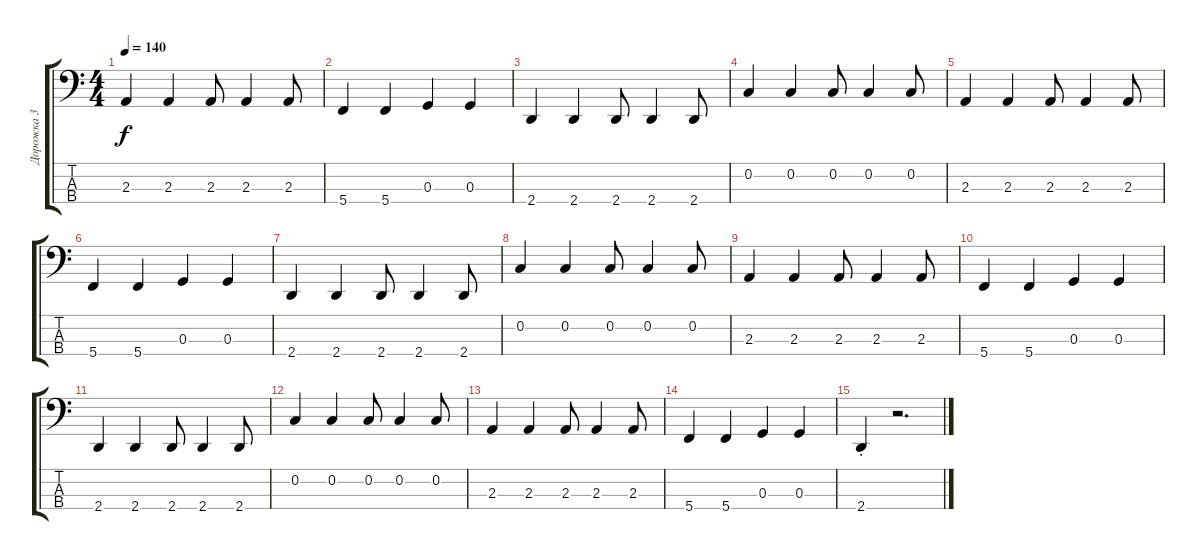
\track ("Дорожка 3" "Дорожка 3") {instrument electricbassfinger}
\staff {score tabs}
\tuning (F2 C2 G1 C1) {hide}
\ts (4 4)
\tempo 140
\clef f4
\ks c
2.3.4{dy f} 2.3.4 2.3.8 2.3.4 2.3.8 |
5.4.4 5.4.4 0.3.4 0.3.4 |
2.4.4 2.4.4 2.4.8 2.4.4 2.4.8 |
0.2.4 0.2.4 0.2.8 0.2.4 0.2.8 |
2.3.4 2.3.4 2.3.8 2.3.4 2.3.8 |
5.4.4 5.4.4 0.3.4 0.3.4 |
2.4.4 2.4.4 2.4.8 2.4.4 2.4.8 |
0.2.4 0.2.4 0.2.8 0.2.4 0.2.8 |
2.3.4 2.3.4 2.3.8 2.3.4 2.3.8 |
5.4.4 5.4.4 0.3.4 0.3.4 |
2.4.4 2.4.4 2.4.8 2.4.4 2.4.8 |
0.2.4 0.2.4 0.2.8 0.2.4 0.2.8 |
2.3.4 2.3.4 2.3.8 2.3.4 2.3.8 |
5.4.4 5.4.4 0.3.4 0.3.4 |
2.4{st}.4 r.2{d}
